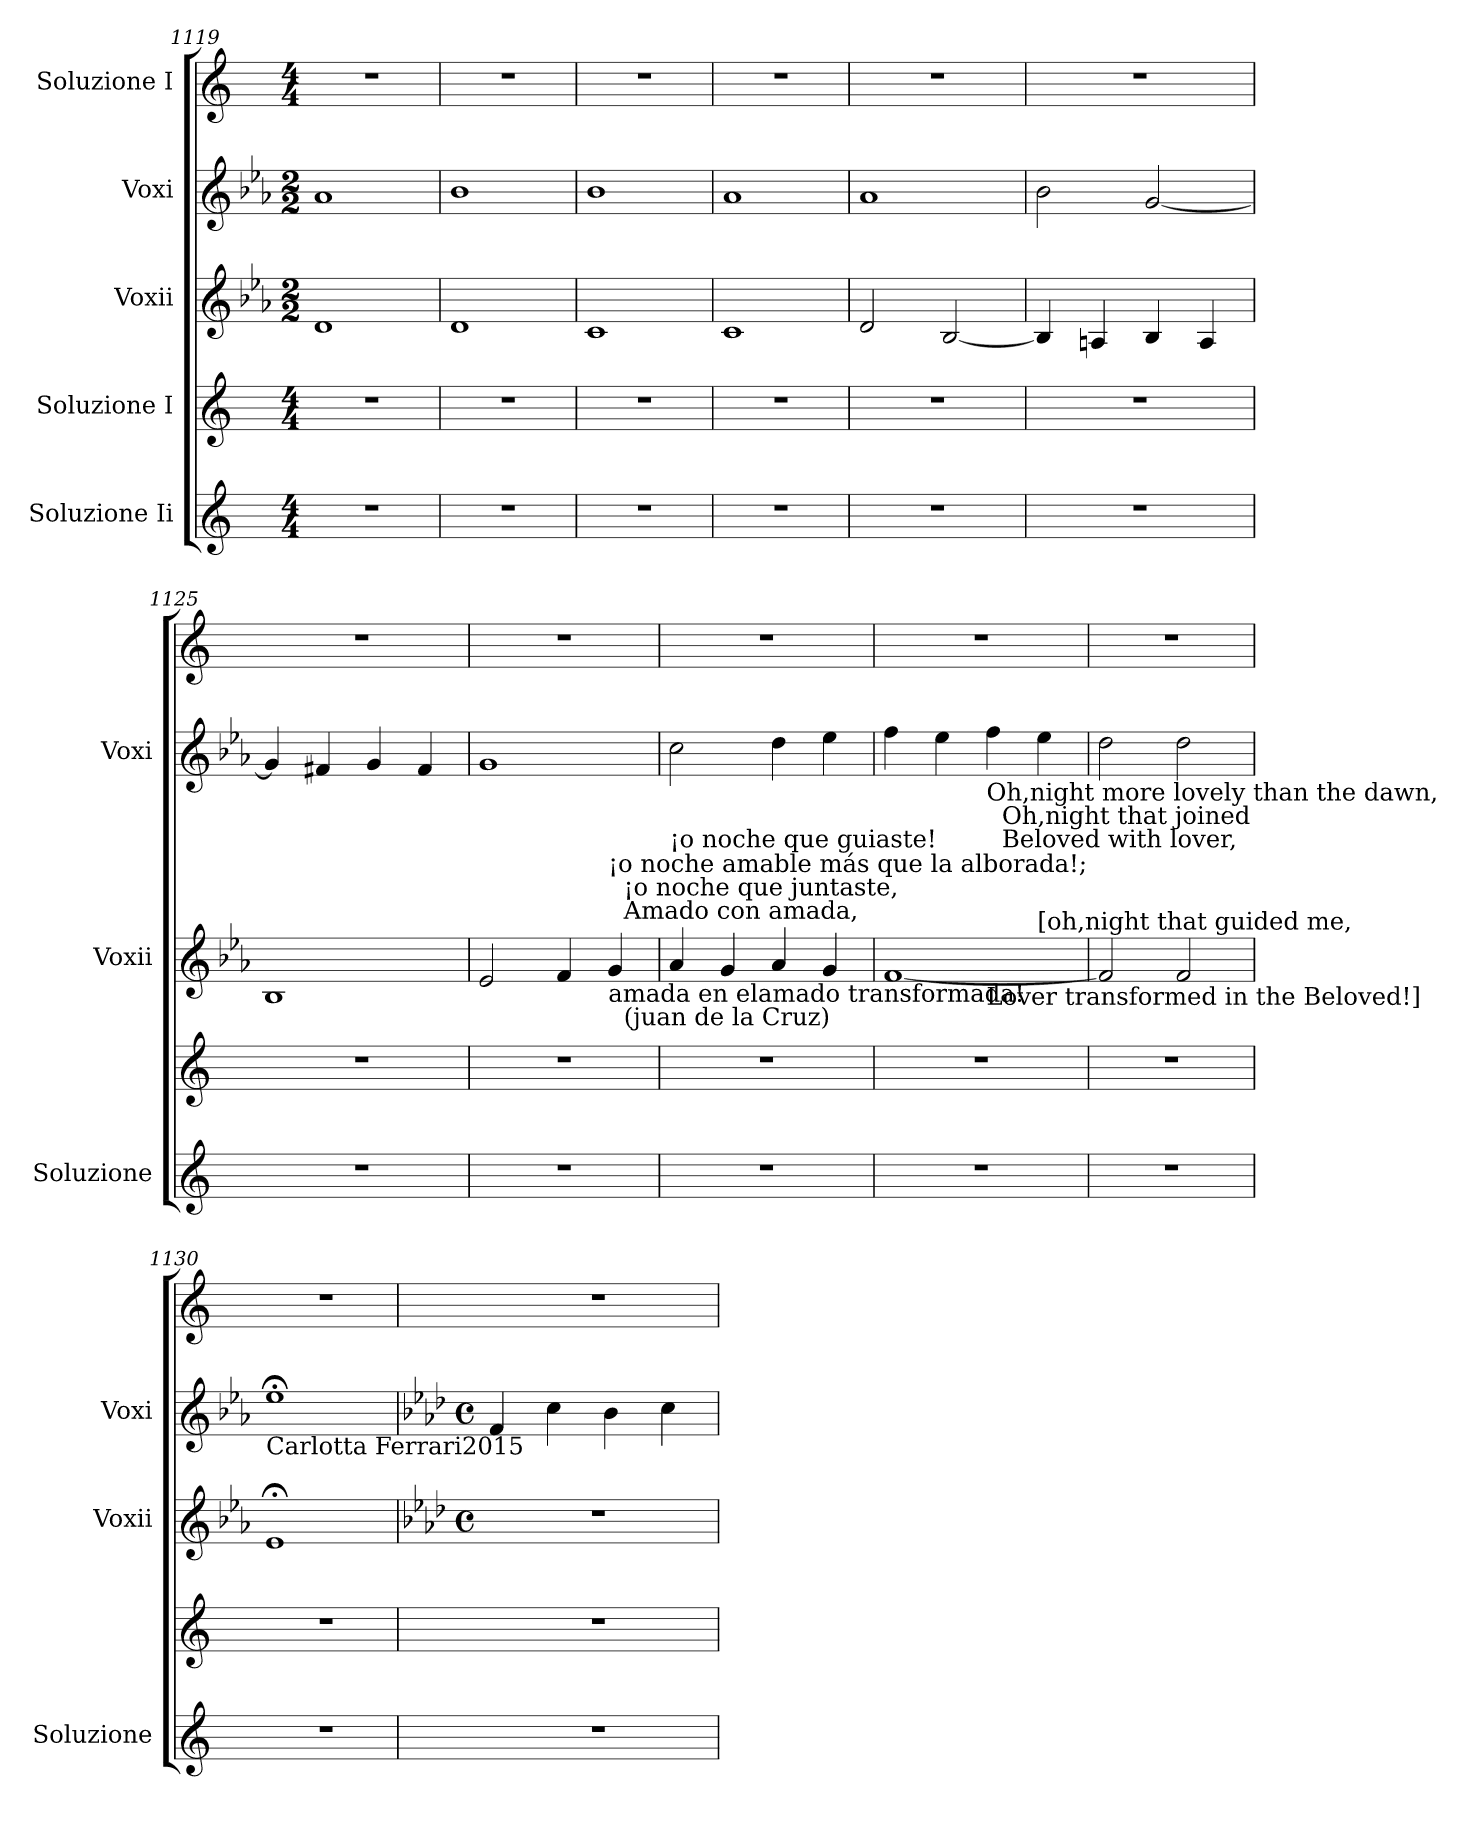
**kern	**kern	**kern	**kern	**kern
*part5	*part4	*part3	*part2	*part1
*staff5	*staff4	*staff3	*staff2	*staff1
*I"Soluzione Ii	*I"Soluzione I	*I"Voxii	*I"Voxi	*I"Soluzione I
*I'Soluzione	*	*I'Voxii	*I'Voxi	*
*clefG2	*clefG2	*clefG2	*clefG2	*clefG2
*k[]	*k[]	*k[b-e-a-]	*k[b-e-a-]	*k[]
*C:	*C:	*E-:	*E-:	*C:
*M4/4	*M4/4	*M2/2	*M2/2	*M4/4
=1119	=1119	=1119	=1119	=1119
1r	1r	1d	1a-	1r
=1120	=1120	=1120	=1120	=1120
1r	1r	1d	1b-	1r
=1121	=1121	=1121	=1121	=1121
1r	1r	1c	1b-	1r
=1122	=1122	=1122	=1122	=1122
1r	1r	1c	1a-	1r
=1123	=1123	=1123	=1123	=1123
1r	1r	2d/	1a-	1r
.	.	[<2B-/	.	.
=1124	=1124	=1124	=1124	=1124
1r	1r	4B-/]	2b-\	1r
.	.	4An/	.	.
.	.	4B-/	[<2g/	.
.	.	4A/	.	.
=1125	=1125	=1125	=1125	=1125
1r	1r	1B-	4g/]	1r
.	.	.	4f#X/	.
.	.	.	4g/	.
.	.	.	4f#/	.
!!LO:PB:g=z
=1126	=1126	=1126	=1126	=1126
1r	1r	2e-/	1g	1r
.	.	4f/	.	.
!	!	!LO:TX:a:t=¡o noche amable más que la alborada!;\n           ¡o noche que juntaste,\n             Amado con amada,	!	!
!	!	!LO:TX:b:t=amada en elamado transformada!\n           (juan de la Cruz)	!	!
.	.	4g/	.	.
=1127	=1127	=1127	=1127	=1127
!	!	!LO:TX:a:t=¡o noche que guiaste!	!	!
1r	1r	4a-/	2cc\	1r
.	.	4g/	.	.
.	.	4a-/	4dd\	.
.	.	4g/	4ee-\	.
=1128	=1128	=1128	=1128	=1128
*	*	*^	*	*
*	*	*	*^	*	*
1r	1r	[<1f	2ryy	2.ryy	4ff\	1r
.	.	.	.	.	4ee-\	.
!	!	!	!LO:TX:a:t=Oh,night more lovely than the dawn,\n            Oh,night that joined\n             Beloved with lover,	!	!	!
!	!	!	!LO:TX:b:t=Lover transformed in the Beloved!]	!	!	!
.	.	.	2ryy	.	4ff\	.
!	!	!	!	!LO:TX:a:t=[oh,night that guided me,	!	!
.	.	.	.	4ryy	4ee-\	.
*	*	*v	*v	*v	*	*
=1129	=1129	=1129	=1129	=1129
1r	1r	2f/]	2dd\	1r
.	.	2f/	2dd\	.
=1130	=1130	=1130	=1130	=1130
!	!	!	!LO:TX:b:t=Carlotta Ferrari2015	!
1r	1r	1e-;	1ee-;<	1r
!!LO:LB:g=z
=1131	=1131	=1131	=1131	=1131
*	*	*k[b-e-a-d-]	*k[b-e-a-d-]	*
*	*	*A-:	*A-:	*
*	*	*M4/4	*M4/4	*
*	*	*met(c)	*met(c)	*
1r	1r	1r	4f/	1r
.	.	.	4cc\	.
.	.	.	4b-\	.
.	.	.	4cc\	.
=	=	=	=	=
*-	*-	*-	*-	*-
